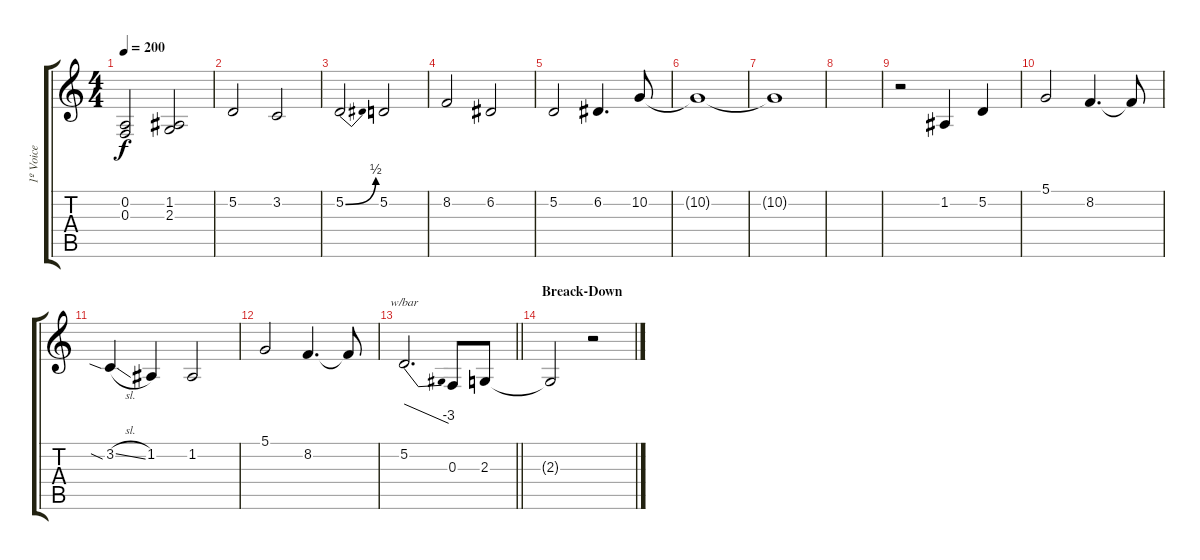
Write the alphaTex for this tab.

\track ("1º Voice" "1º Voice") {instrument clarinet}
\staff {score tabs}
\tuning (D4 A3 F3 C3 G2 C2) {hide}
\ts (4 4)
\tempo 200
\clef g2
\ks c
(0.2 0.3).2{dy f} (1.2 2.3).2 |
5.2.2 3.2.2 |
5.2{be (bend 0 0 60 2)}.2 5.2.2 |
8.2.2 6.2.2 |
5.2.2 6.2.4{d} 10.2.8 |
10.2{t}.1 |
10.2{t}.1 |
|
r.2 1.2.4 5.2.4 |
5.1.2 8.2.4{d} 8.2{t}.8 |
3.2{sia sl}.4 1.2.4 1.2.2 |
5.1.2 8.2.4{d} 8.2{t}.8 |
\barLineRight lightlight
5.2.2{d tbe (dive default 0 0 60 -12)} 0.3.8 2.3.8 |
\section ("" "Breack-Down")
2.3{t}.2 r.2
